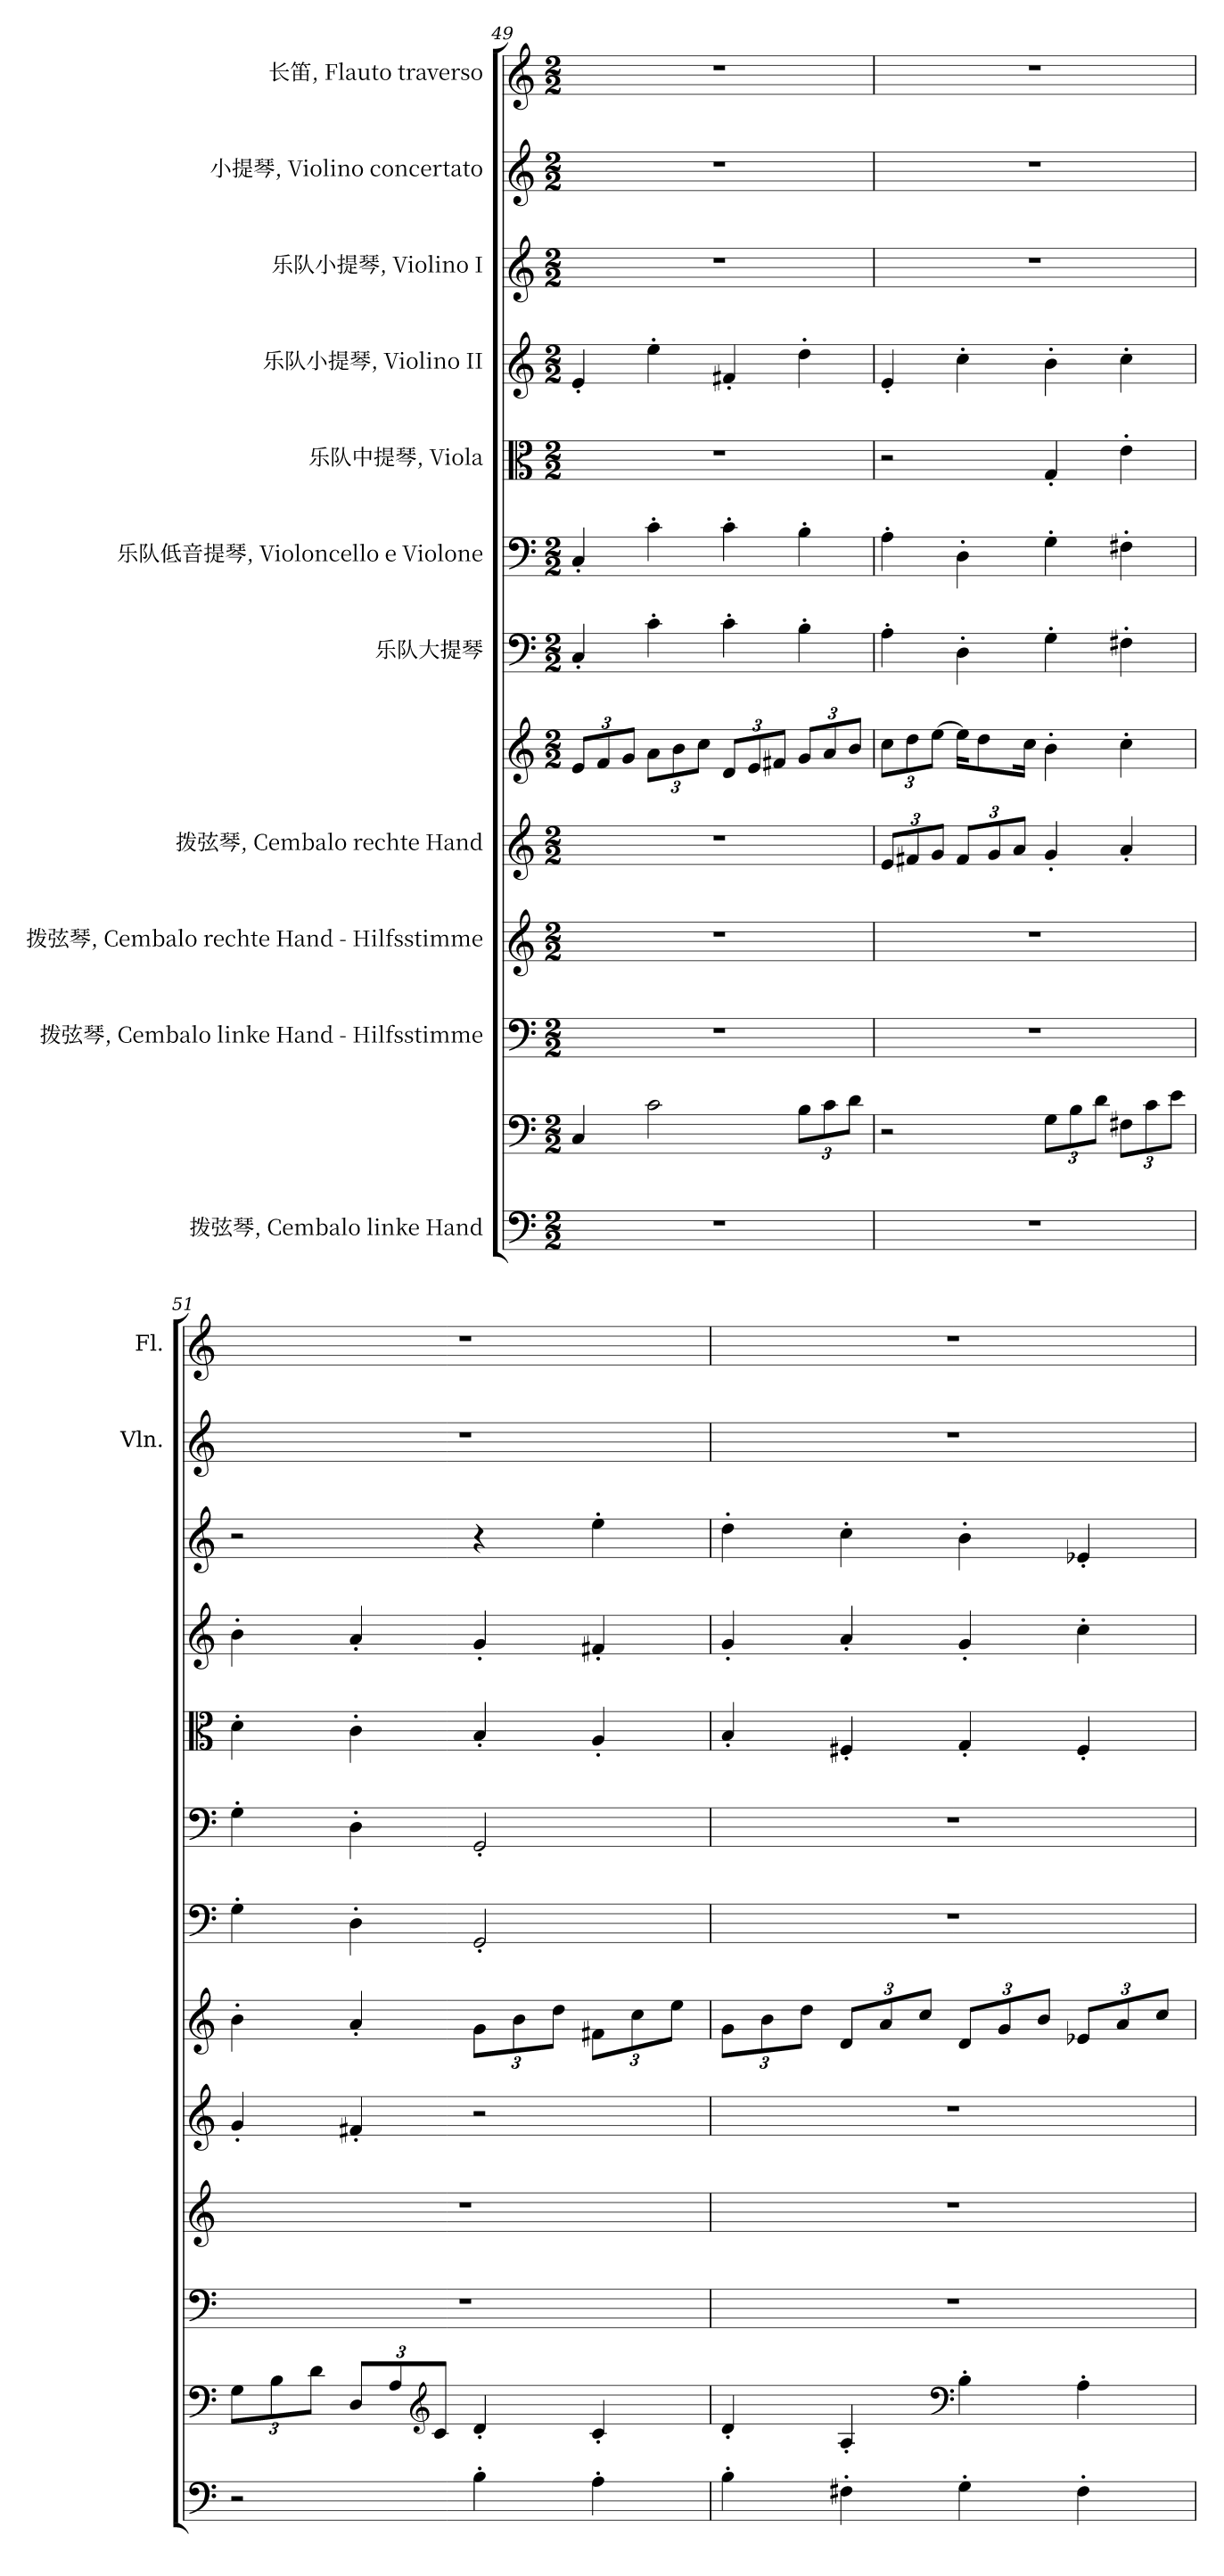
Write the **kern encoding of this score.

**kern	**kern	**kern	**kern	**kern	**kern	**kern	**kern	**kern	**kern	**kern	**kern	**kern
*part11	*part11	*part10	*part9	*part8	*part8	*part7	*part6	*part5	*part4	*part3	*part2	*part1
*staff13	*staff12	*staff11	*staff10	*staff9	*staff8	*staff7	*staff6	*staff5	*staff4	*staff3	*staff2	*staff1
*I"拨弦琴, Cembalo linke Hand	*	*I"拨弦琴, Cembalo linke Hand - Hilfsstimme	*I"拨弦琴, Cembalo rechte Hand - Hilfsstimme	*I"拨弦琴, Cembalo rechte Hand	*	*I"乐队大提琴	*I"乐队低音提琴, Violoncello e Violone	*I"乐队中提琴, Viola	*I"乐队小提琴, Violino II	*I"乐队小提琴, Violino I	*I"小提琴, Violino concertato	*I"长笛, Flauto traverso
*	*	*	*	*	*	*	*	*	*	*	*I'Vln.	*I'Fl.
*clefF4	*clefF4	*clefF4	*clefG2	*clefG2	*clefG2	*clefF4	*clefF4	*clefC3	*clefG2	*clefG2	*clefG2	*clefG2
*	*	*	*	*	*	*	*ITrd7c12	*	*	*	*	*
*k[]	*k[]	*k[]	*k[]	*k[]	*k[]	*k[]	*k[]	*k[]	*k[]	*k[]	*k[]	*k[]
*M2/2	*M2/2	*M2/2	*M2/2	*M2/2	*M2/2	*M2/2	*M2/2	*M2/2	*M2/2	*M2/2	*M2/2	*M2/2
*	*	*	*	*	*Xbrackettup	*	*	*	*	*	*	*
=49	=49	=49	=49	=49	=49	=49	=49	=49	=49	=49	=49	=49
1r	4C/	1r	1r	1r	12e/L	4C'/	4CC'/	1r	4e'/	1r	1r	1r
.	.	.	.	.	12f/	.	.	.	.	.	.	.
.	.	.	.	.	12g/J	.	.	.	.	.	.	.
.	2c\	.	.	.	12a\L	4c'\	4C'\	.	4ee'\	.	.	.
.	.	.	.	.	12b\	.	.	.	.	.	.	.
.	.	.	.	.	12cc\J	.	.	.	.	.	.	.
.	.	.	.	.	12d/L	4c'\	4C'\	.	4f#X'/	.	.	.
.	.	.	.	.	12e/	.	.	.	.	.	.	.
.	.	.	.	.	12f#X/J	.	.	.	.	.	.	.
*	*Xbrackettup	*	*	*	*	*	*	*	*	*	*	*
.	12B\L	.	.	.	12g/L	4B'\	4BB'\	.	4dd'\	.	.	.
.	12c\	.	.	.	12a/	.	.	.	.	.	.	.
.	12d\J	.	.	.	12b/J	.	.	.	.	.	.	.
=50	=50	=50	=50	=50	=50	=50	=50	=50	=50	=50	=50	=50
*	*	*	*	*Xbrackettup	*	*	*	*	*	*	*	*
1r	2r	1r	1r	12e/L	12cc\L	4A'\	4AA'\	2r	4e'/	1r	1r	1r
.	.	.	.	12f#X/	12dd\	.	.	.	.	.	.	.
.	.	.	.	12g/J	[12ee\J	.	.	.	.	.	.	.
.	.	.	.	12f#/L	16ee\KL]	4D'\	4DD'\	.	4cc'\	.	.	.
.	.	.	.	.	8dd\	.	.	.	.	.	.	.
.	.	.	.	12g/	.	.	.	.	.	.	.	.
.	.	.	.	12a/J	.	.	.	.	.	.	.	.
.	.	.	.	.	16cc\Jk	.	.	.	.	.	.	.
.	12G\L	.	.	4g'/	4b'\	4G'\	4GG'\	4G'/	4b'\	.	.	.
.	12B\	.	.	.	.	.	.	.	.	.	.	.
.	12d\J	.	.	.	.	.	.	.	.	.	.	.
.	12F#X\L	.	.	4a'/	4cc'\	4F#X'\	4FF#X'\	4e'\	4cc'\	.	.	.
.	12c\	.	.	.	.	.	.	.	.	.	.	.
.	12e\J	.	.	.	.	.	.	.	.	.	.	.
!!LO:PB:g=z
=51	=51	=51	=51	=51	=51	=51	=51	=51	=51	=51	=51	=51
2r	12G\L	1r	1r	4g'/	4b'\	4G'\	4GG'\	4d'\	4b'\	2r	1r	1r
.	12B\	.	.	.	.	.	.	.	.	.	.	.
.	12d\J	.	.	.	.	.	.	.	.	.	.	.
.	12D/L	.	.	4f#X'/	4a'/	4D'\	4DD'\	4c'\	4a'/	.	.	.
.	12A/	.	.	.	.	.	.	.	.	.	.	.
*	*clefG2	*	*	*	*	*	*	*	*	*	*	*
.	12c/J	.	.	.	.	.	.	.	.	.	.	.
4B'\	4d'/	.	.	2r	12g\L	2GG'/	2GGG'/	4B'/	4g'/	4r	.	.
.	.	.	.	.	12b\	.	.	.	.	.	.	.
.	.	.	.	.	12dd\J	.	.	.	.	.	.	.
4A'\	4c'/	.	.	.	12f#X\L	.	.	4A'/	4f#X'/	4ee'\	.	.
.	.	.	.	.	12cc\	.	.	.	.	.	.	.
.	.	.	.	.	12ee\J	.	.	.	.	.	.	.
=52	=52	=52	=52	=52	=52	=52	=52	=52	=52	=52	=52	=52
4B'\	4d'/	1r	1r	1r	12g\L	1r	1r	4B'/	4g'/	4dd'\	1r	1r
.	.	.	.	.	12b\	.	.	.	.	.	.	.
.	.	.	.	.	12dd\J	.	.	.	.	.	.	.
4F#X'\	4A'/	.	.	.	12d/L	.	.	4F#X'/	4a'/	4cc'\	.	.
.	.	.	.	.	12a/	.	.	.	.	.	.	.
.	.	.	.	.	12cc/J	.	.	.	.	.	.	.
*	*clefF4	*	*	*	*	*	*	*	*	*	*	*
4G'\	4B'\	.	.	.	12d/L	.	.	4G'/	4g'/	4b'\	.	.
.	.	.	.	.	12g/	.	.	.	.	.	.	.
.	.	.	.	.	12b/J	.	.	.	.	.	.	.
4F#'\	4A'\	.	.	.	12e-X/L	.	.	4F#'/	4cc'\	4e-X'/	.	.
.	.	.	.	.	12a/	.	.	.	.	.	.	.
.	.	.	.	.	12cc/J	.	.	.	.	.	.	.
=	=	=	=	=	=	=	=	=	=	=	=	=
*-	*-	*-	*-	*-	*-	*-	*-	*-	*-	*-	*-	*-
